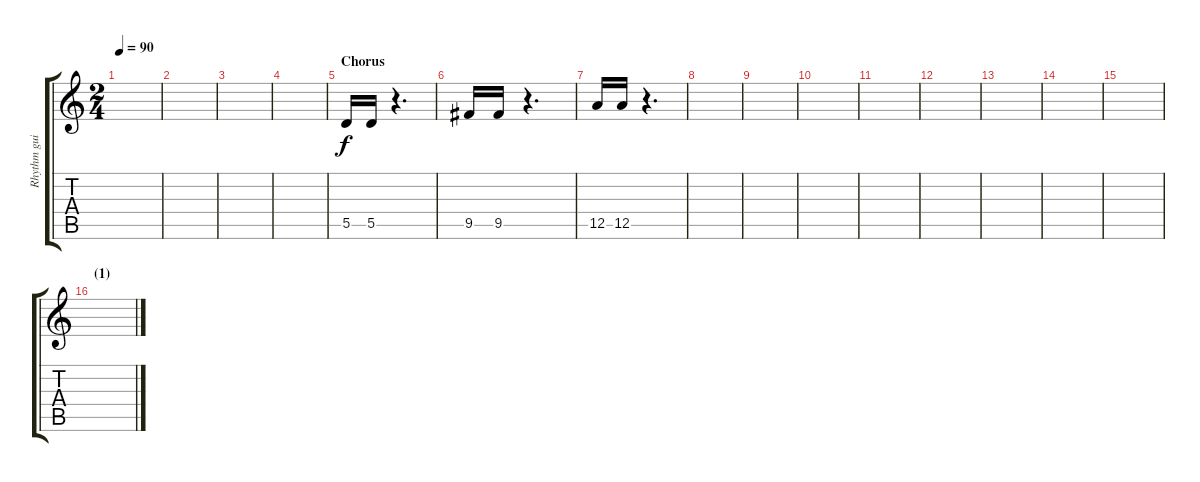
\track ("Rhythm guitar + addition lead" "Rhythm gui") {instrument overdrivenguitar}
\staff {score tabs}
\tuning (E4 B3 G3 D3 A2 E2) {hide}
\ts (2 4)
\tempo 90
\clef g2
\ks c
|
|
|
|
\section ("" "Chorus")
5.5.16 5.5.16 r.4{d} |
9.5.16 9.5.16 r.4{d} |
12.5.16 12.5.16 r.4{d} |
|
|
|
|
|
|
|
|
\section ("" "(1)")
